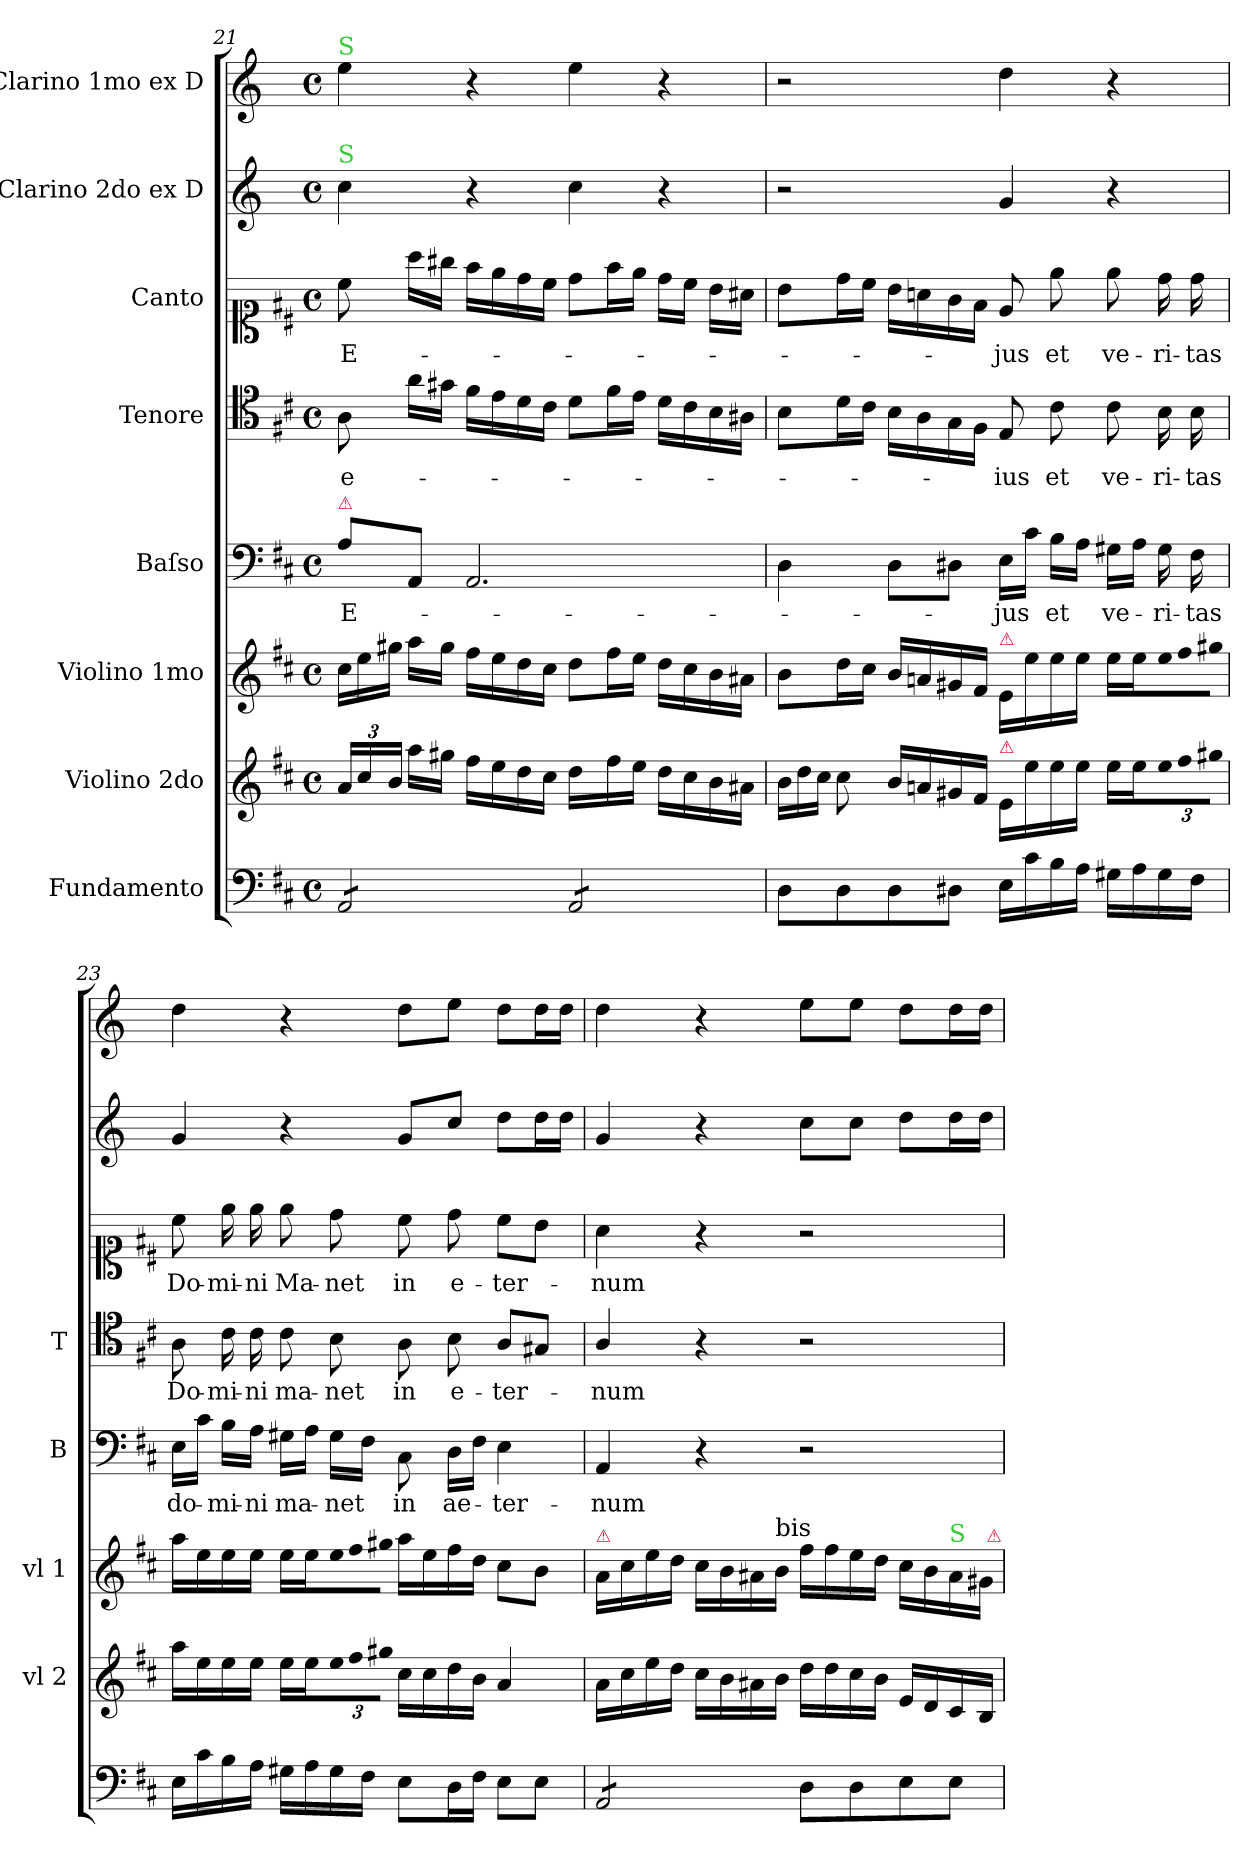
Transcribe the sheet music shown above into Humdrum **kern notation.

**kern	**kern	**kern	**kern	**text	**kern	**text	**kern	**text	**kern	**kern
*part8	*part7	*part6	*part5	*part5	*part4	*part4	*part3	*part3	*part2	*part1
*staff8	*staff7	*staff6	*staff5	*staff5	*staff4	*staff4	*staff3	*staff3	*staff2	*staff1
*I"Fundamento	*I"Violino 2do	*I"Violino 1mo	*I"Baſso	*	*I"Tenore	*	*I"Canto	*	*I"Clarino 2do ex D	*I"Clarino 1mo ex D
*	*I'vl 2	*I'vl 1	*I'B	*	*I'T	*	*	*	*	*
*clefF4	*clefG2	*clefG2	*clefF4	*	*clefC4	*	*clefC1	*	*clefG2	*clefG2
*	*	*	*	*	*	*	*	*	*ITrd-1c-2	*ITrd-1c-2
*k[f#c#]	*k[f#c#]	*k[f#c#]	*k[f#c#]	*	*k[f#c#]	*	*k[f#c#]	*	*k[f#c#]	*k[f#c#]
*M4/4	*M4/4	*M4/4	*M4/4	*	*M4/4	*	*M4/4	*	*M4/4	*M4/4
*met(c)	*met(c)	*met(c)	*met(c)	*	*met(c)	*	*met(c)	*	*met(c)	*met(c)
*	*	*Xtuplet	*	*	*	*	*	*	*	*
=21	=21	=21	=21	=21	=21	=21	=21	=21	=21	=21
!	!	!	!	!	!	!	!	!	!	!LO:TX:a:color=limegreen:t=S
!	!	!	!	!	!	!	!	!	!LO:TX:a:color=limegreen:t=S	!
!	!	!	!LO:TX:a:color=crimson:t=⚠	!	!	!	!	!	!	!
*tremolo	*	*	*	*	*	*	*	*	*	*
8AA/L	24a/LL	24cc#\LL	8A\L	E-	8A\	e-	8cc#\	E-	4dd\	4ff#\
.	24cc#/	24ee\	.	.	.	.	.	.	.	.
.	24b/JJ	24gg#X\JJ	.	.	.	.	.	.	.	.
8AA/	16aa\LL	16aa\LL	8AA/J	.	16a\LL	.	16aa\LL	.	.	.
.	16gg#X\JJ	16gg#\JJ	.	.	16g#X\JJ	.	16gg#X\JJ	.	.	.
8AA/	16ff#\LL	16ff#\LL	2.AA/	.	16f#\LL	.	16ff#\LL	.	4r	4r
.	16ee\	16ee\	.	.	16e\	.	16ee\	.	.	.
8AA/J	16dd\	16dd\	.	.	16d\	.	16dd\	.	.	.
.	16cc#\JJ	16cc#\JJ	.	.	16c#\JJ	.	16cc#\JJ	.	.	.
!	!LO:N:vis=16	!	!	!	!	!	!	!	!	!
8AA/L	8dd\LL	8dd\L	.	.	8d\L	.	8dd\L	.	4dd\	4ff#\
8AA/	16ff#\	16ff#\L	.	.	16f#\L	.	16ff#\L	.	.	.
.	16ee\JJ	16ee\JJ	.	.	16e\JJ	.	16ee\JJ	.	.	.
8AA/	16dd\LL	16dd\LL	.	.	16d\LL	.	16dd\LL	.	4r	4r
.	16cc#\	16cc#\	.	.	16c#\	.	16cc#\JJ	.	.	.
8AA/J	16b\	16b\	.	.	16B\	.	16b\LL	.	.	.
*Xtremolo	*	*	*	*	*	*	*	*	*	*
.	16a#X\JJ	16a#X\JJ	.	.	16A#X\JJ	.	16a#X\JJ	.	.	.
=22	=22	=22	=22	=22	=22	=22	=22	=22	=22	=22
*	*Xtuplet	*	*	*	*	*	*	*	*	*
8D\L	24b\LL	8b\L	4D\	.	8B\L	.	8b\L	.	2r	2r
.	24dd\	.	.	.	.	.	.	.	.	.
.	24cc#\JJ	.	.	.	.	.	.	.	.	.
8D\	8cc#\	16dd\L	.	.	16d\L	.	16dd\L	.	.	.
.	.	16cc#\JJ	.	.	16c#\JJ	.	16cc#\JJ	.	.	.
8D\	16b/LL	16b/LL	8D\L	.	16B\LL	.	16b\LL	.	.	.
.	16an/	16an/	.	.	16A\	.	16an\	.	.	.
8D#X\J	16g#X/	16g#X/	8D#X\J	.	16G\	.	16g\	.	.	.
.	16f#/JJ	16f#/JJ	.	.	16F#\JJ	.	16f#\JJ	.	.	.
!	!	!LO:TX:a:color=crimson:t=⚠	!	!	!	!	!	!	!	!
!	!LO:TX:a:color=crimson:t=⚠	!	!	!	!	!	!	!	!	!
16E\LL	16e/LL	16e/LL	16E\LL	-jus	8E/	-ius	8e/	-jus	4a/	4ee\
16c#\	16ee\	16ee\	16c#\JJ	.	.	.	.	.	.	.
16B\	16ee\	16ee\	16B\LL	et	8c#\	et	8ee\	et	.	.
16A\JJ	16ee\JJ	16ee\JJ	16A\JJ	.	.	.	.	.	.	.
16G#X\LL	16ee\LL	16ee\LL	16G#X\LL	ve-	8c#\	ve-	8ee\	ve-	4r	4r
16A\	16ee\	16ee\	16A\JJ	.	.	.	.	.	.	.
*	*tuplet	*	*	*	*	*	*	*	*	*
!	!LO:N:vis=32	!LO:N:vis=32	!	!	!	!	!	!	!	!
16G#\	24ee\L	24ee\L	16G#\	-ri-	16B\	-ri-	16dd\	-ri-	.	.
!	!LO:N:vis=32	!LO:N:vis=32	!	!	!	!	!	!	!	!
.	24ff#\	24ff#\	.	.	.	.	.	.	.	.
16F#\JJ	.	.	16F#\	-tas	16B\	-tas	16dd\	-tas	.	.
!	!LO:N:vis=32	!LO:N:vis=32	!	!	!	!	!	!	!	!
.	24gg#X\JJJ	24gg#X\JJJ	.	.	.	.	.	.	.	.
=23	=23	=23	=23	=23	=23	=23	=23	=23	=23	=23
16E\LL	16aa\LL	16aa\LL	16E\LL	do-	8A\	Do-	8cc#\	Do-	4a/	4ee\
16c#\	16ee\	16ee\	16c#\JJ	.	.	.	.	.	.	.
16B\	16ee\	16ee\	16B\LL	-mi-	16c#\	-mi-	16ee\	-mi-	.	.
16A\JJ	16ee\JJ	16ee\JJ	16A\JJ	-ni	16c#\	-ni	16ee\	-ni	.	.
16G#X\LL	16ee\LL	16ee\LL	16G#X\LL	ma-	8c#\	ma-	8ee\	Ma-	4r	4r
16A\	16ee\	16ee\	16A\JJ	.	.	.	.	.	.	.
!	!LO:N:vis=32	!LO:N:vis=32	!	!	!	!	!	!	!	!
16G#\	24ee\L	24ee\L	16G#\LL	-net	8B\	-net	8dd\	-net	.	.
!	!LO:N:vis=32	!LO:N:vis=32	!	!	!	!	!	!	!	!
.	24ff#\	24ff#\	.	.	.	.	.	.	.	.
16F#\JJ	.	.	16F#\JJ	.	.	.	.	.	.	.
!	!LO:N:vis=32	!LO:N:vis=32	!	!	!	!	!	!	!	!
.	24gg#X\JJJ	24gg#X\JJJ	.	.	.	.	.	.	.	.
8E\L	16cc#\LL	16aa\LL	8C#\	in	8A\	in	8cc#\	in	8a/L	8ee\L
.	16cc#\	16ee\	.	.	.	.	.	.	.	.
16D\L	16dd\	16ff#\	16D\LL	ae-	8B\	e-	8dd\	e-	8dd/J	8ff#\J
16F#\JJ	16b\JJ	16dd\JJ	16F#\JJ	.	.	.	.	.	.	.
8E\L	4a/	8cc#\L	4E\	-ter-	8A/L	-ter-	8cc#\L	-ter-	8ee\L	8ee\L
8E\J	.	8b\J	.	.	8G#X/J	.	8b\J	.	16ee\L	16ee\L
.	.	.	.	.	.	.	.	.	16ee\JJ	16ee\JJ
=24	=24	=24	=24	=24	=24	=24	=24	=24	=24	=24
!	!	!LO:TX:a:color=crimson:t=⚠	!	!	!	!	!	!	!	!
*tremolo	*	*	*	*	*	*	*	*	*	*
8AA/L	16a\LL	16a\LL	4AA/	-num	4A/	-num	4a\	-num	4a/	4ee\
.	16cc#\	16cc#\	.	.	.	.	.	.	.	.
8AA/	16ee\	16ee\	.	.	.	.	.	.	.	.
.	16dd\JJ	16dd\JJ	.	.	.	.	.	.	.	.
8AA/	16cc#\LL	16cc#\LL	4r	.	4r	.	4r	.	4r	4r
.	16b\	16b\	.	.	.	.	.	.	.	.
8AA/J	16a#X\	16a#X\	.	.	.	.	.	.	.	.
*Xtremolo	*	*	*	*	*	*	*	*	*	*
!	!	!LO:TX:a:t=bis	!	!	!	!	!	!	!	!
.	16b\JJ	16b\JJ	.	.	.	.	.	.	.	.
8D\L	16dd\LL	16ff#\LL	2r	.	2r	.	2r	.	8dd\L	8ff#\L
.	16dd\	16ff#\	.	.	.	.	.	.	.	.
8D\	16cc#\	16ee\	.	.	.	.	.	.	8dd\J	8ff#\J
.	16b\JJ	16dd\JJ	.	.	.	.	.	.	.	.
8E\	16e/LL	16cc#\LL	.	.	.	.	.	.	8ee\L	8ee\L
.	16d/	16b\	.	.	.	.	.	.	.	.
!	!	!LO:TX:a:color=limegreen:t=S	!	!	!	!	!	!	!	!
8E\J	16c#/	16a#\	.	.	.	.	.	.	16ee\L	16ee\L
.	16B/JJ	16g#X\JJ	.	.	.	.	.	.	16ee\JJ	16ee\JJ
!	!	!LO:TX:a:color=crimson:t=⚠	!	!	!	!	!	!	!	!
=	=	=	=	=	=	=	=	=	=	=
*-	*-	*-	*-	*-	*-	*-	*-	*-	*-	*-
